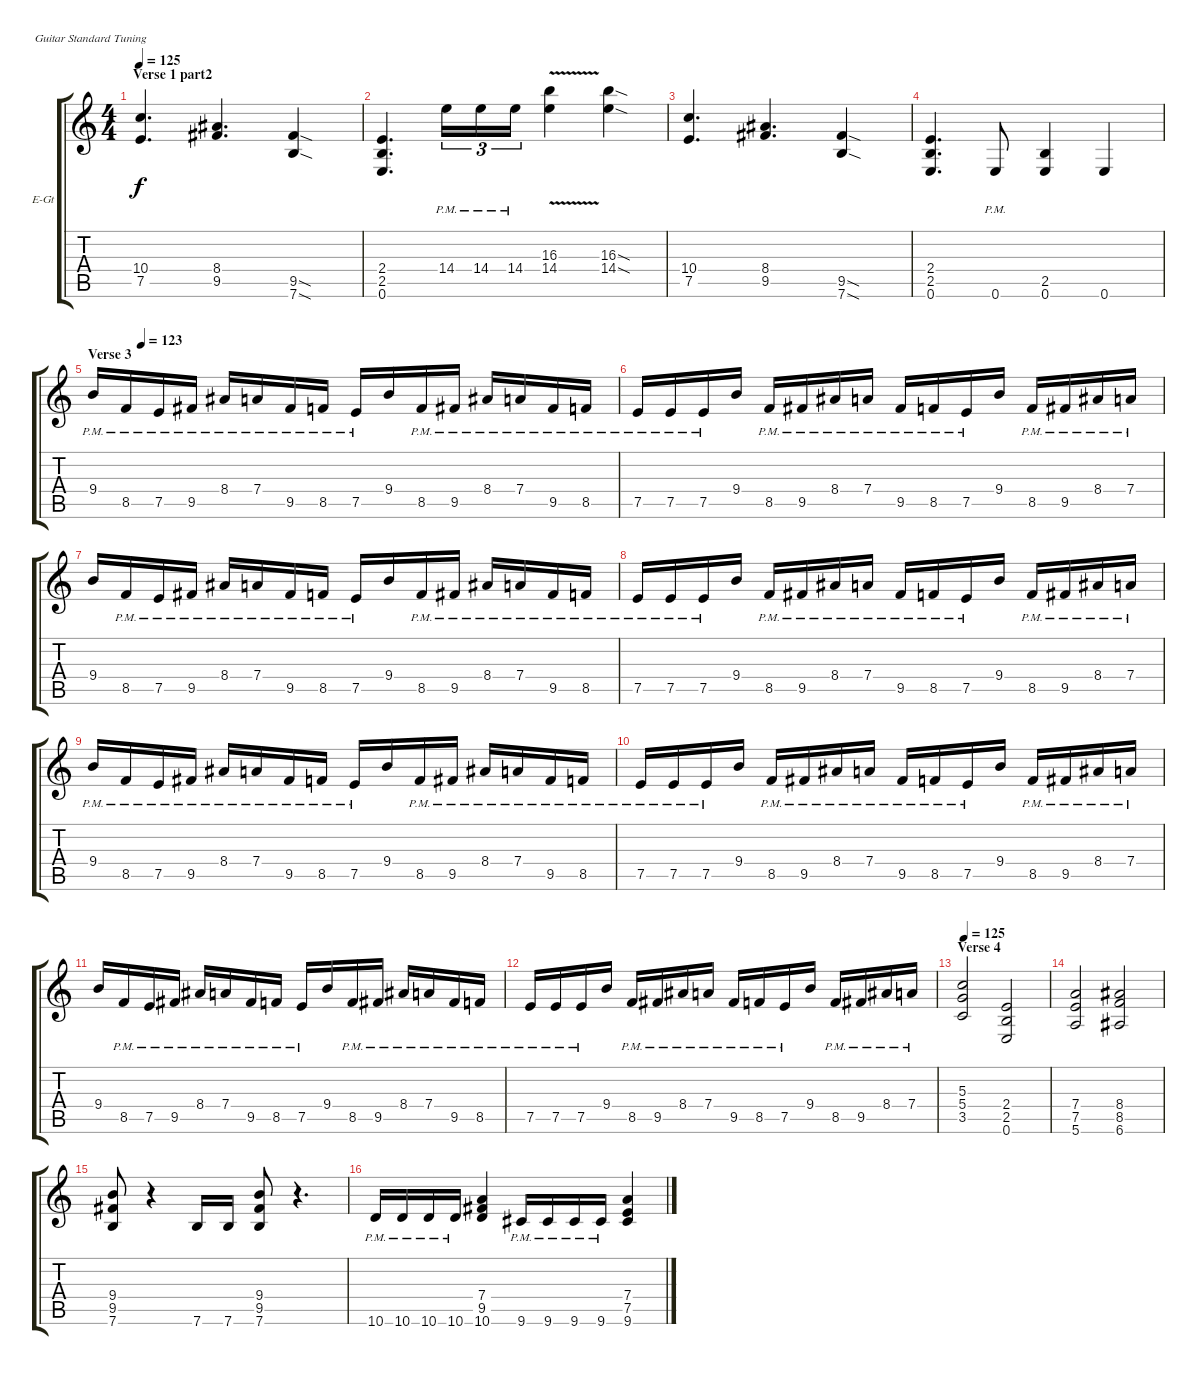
\bracketExtendMode groupsimilarinstruments
\firstSystemTrackNameOrientation horizontal
\otherSystemsTrackNameOrientation horizontal
\track ("Jason Gobel" "E-Gt") {instrument distortionguitar}
\staff {score tabs}
\tuning (E4 B3 G3 D3 A2 E2)
\ts (4 4)
\section ("" "Verse 1 part2")
\tempo 125
\clef g2
\ks c
(10.4 7.5).4{d dy f} (9.5 8.4).4{d} (9.5{sod} 7.6{sod}).4 |
(2.4 2.5 0.6).4{d} 14.4{pm}.16{tu (3 2)} 14.4{pm}.16{tu (3 2)} 14.4{pm}.16{tu (3 2)} (16.3{v} 14.4{v}).4 (16.3{sod} 14.4{sod}).4 |
(10.4 7.5).4{d} (9.5 8.4).4{d} (9.5{sod} 7.6{sod}).4 |
(2.4 2.5 0.6).4{d} 0.6{pm}.8 (2.5 0.6).4 0.6.4 |
\section ("" "Verse 3")
\tempo (123 0.09375)
9.4{pm}.16 8.5{pm}.16 7.5{pm}.16 9.5{pm}.16 8.4{pm}.16 7.4{pm}.16 9.5{pm}.16 8.5{pm}.16 7.5{pm}.16 9.4.16 8.5{pm}.16 9.5{pm}.16 8.4{pm}.16 7.4{pm}.16 9.5{pm}.16 8.5{pm}.16 |
7.5{pm}.16 7.5{pm}.16 7.5{pm}.16 9.4.16 8.5{pm}.16 9.5{pm}.16 8.4{pm}.16 7.4{pm}.16 9.5{pm}.16 8.5{pm}.16 7.5{pm}.16 9.4.16 8.5{pm}.16 9.5{pm}.16 8.4{pm}.16 7.4{pm}.16 |
9.4.16 8.5{pm}.16 7.5{pm}.16 9.5{pm}.16 8.4{pm}.16 7.4{pm}.16 9.5{pm}.16 8.5{pm}.16 7.5{pm}.16 9.4.16 8.5{pm}.16 9.5{pm}.16 8.4{pm}.16 7.4{pm}.16 9.5{pm}.16 8.5{pm}.16 |
7.5{pm}.16 7.5{pm}.16 7.5{pm}.16 9.4.16 8.5{pm}.16 9.5{pm}.16 8.4{pm}.16 7.4{pm}.16 9.5{pm}.16 8.5{pm}.16 7.5{pm}.16 9.4.16 8.5{pm}.16 9.5{pm}.16 8.4{pm}.16 7.4{pm}.16 |
9.4{pm}.16 8.5{pm}.16 7.5{pm}.16 9.5{pm}.16 8.4{pm}.16 7.4{pm}.16 9.5{pm}.16 8.5{pm}.16 7.5{pm}.16 9.4.16 8.5{pm}.16 9.5{pm}.16 8.4{pm}.16 7.4{pm}.16 9.5{pm}.16 8.5{pm}.16 |
7.5{pm}.16 7.5{pm}.16 7.5{pm}.16 9.4.16 8.5{pm}.16 9.5{pm}.16 8.4{pm}.16 7.4{pm}.16 9.5{pm}.16 8.5{pm}.16 7.5{pm}.16 9.4.16 8.5{pm}.16 9.5{pm}.16 8.4{pm}.16 7.4{pm}.16 |
9.4.16 8.5{pm}.16 7.5{pm}.16 9.5{pm}.16 8.4{pm}.16 7.4{pm}.16 9.5{pm}.16 8.5{pm}.16 7.5{pm}.16 9.4.16 8.5{pm}.16 9.5{pm}.16 8.4{pm}.16 7.4{pm}.16 9.5{pm}.16 8.5{pm}.16 |
7.5{pm}.16 7.5{pm}.16 7.5{pm}.16 9.4.16 8.5{pm}.16 9.5{pm}.16 8.4{pm}.16 7.4{pm}.16 9.5{pm}.16 8.5{pm}.16 7.5{pm}.16 9.4.16 8.5{pm}.16 9.5{pm}.16 8.4{pm}.16 7.4{pm}.16 |
\section ("" "Verse 4")
\tempo (125 0.03125)
(5.3 5.4 3.5).2 (2.4 2.5 0.6).2 |
(7.4 7.5 5.6).2 (8.4 8.5 6.6).2 |
(9.4 9.5 7.6).8 r.4 7.6.16 7.6.16 (9.4 9.5 7.6).8 r.4{d} |
10.6{pm}.16 10.6{pm}.16 10.6{pm}.16 10.6{pm}.16 (7.4 9.5 10.6).4 9.6{pm}.16 9.6{pm}.16 9.6{pm}.16 9.6{pm}.16 (7.4 7.5 9.6).4
